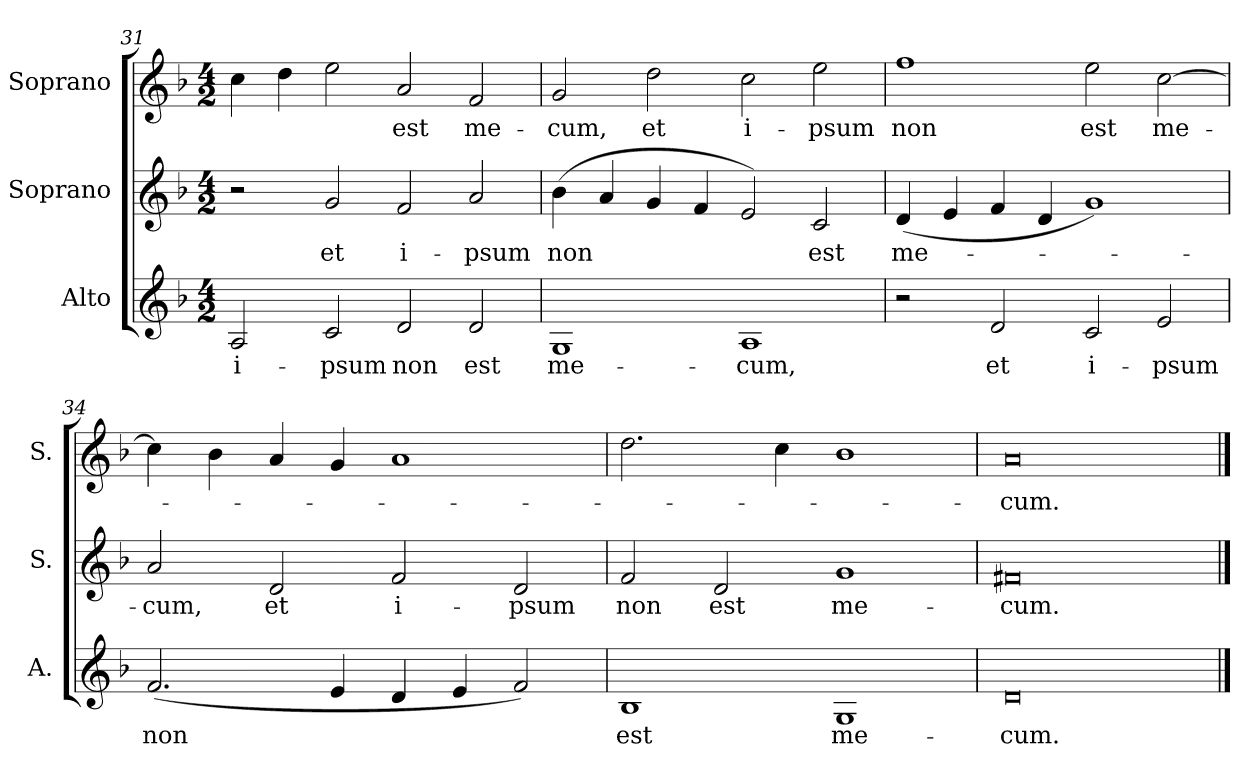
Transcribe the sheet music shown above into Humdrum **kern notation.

**kern	**text	**kern	**text	**kern	**text
*part3	*part3	*part2	*part2	*part1	*part1
*staff3	*staff3	*staff2	*staff2	*staff1	*staff1
*I"Alto	*	*I"Soprano	*	*I"Soprano	*
*I'A.	*	*I'S.	*	*I'S.	*
*clefG2	*	*clefG2	*	*clefG2	*
*k[b-]	*	*k[b-]	*	*k[b-]	*
*F:	*	*F:	*	*F:	*
*M4/2	*	*M4/2	*	*M4/2	*
=31	=31	=31	=31	=31	=31
!	!LO:LY:b:color=#000000	!	!	!	!
2Ai/	i-	2r	.	4cci\	.
.	.	.	.	4ddi\	.
!	!LO:LY:b:color=#000000	!	!	!	!
!	!	!	!LO:LY:b:color=#000000	!	!
2ci/	-psum	2gi/	et	2eei\	.
!	!LO:LY:b:color=#000000	!	!	!	!
!	!	!	!LO:LY:b:color=#000000	!	!
!	!	!	!	!	!LO:LY:b:color=#000000
2di/	non	2fi/	i-	2ai/	-est
!	!LO:LY:b:color=#000000	!	!	!	!
!	!	!	!LO:LY:b:color=#000000	!	!
!	!	!	!	!	!LO:LY:b:color=#000000
2di/	est	2ai/	-psum	2fi/	me-
=32	=32	=32	=32	=32	=32
!	!LO:LY:b:color=#000000	!	!	!	!
!	!	!	!LO:LY:b:color=#000000	!	!
!	!	!	!	!	!LO:LY:b:color=#000000
1Gi	me-	(4b-i\	non	2gi/	-cum,
.	.	4ai/	.	.	.
!	!	!	!	!	!LO:LY:b:color=#000000
.	.	4gi/	.	2ddi\	et
.	.	4fi/	.	.	.
!	!LO:LY:b:color=#000000	!	!	!	!
!	!	!	!	!	!LO:LY:b:color=#000000
1Ai	-cum,	2ei/)	.	2cci\	i-
!	!	!	!LO:LY:b:color=#000000	!	!
!	!	!	!	!	!LO:LY:b:color=#000000
.	.	2ci/	est	2eei\	-psum
!!LO:LB:g=z
=33	=33	=33	=33	=33	=33
!	!	!	!LO:LY:b:color=#000000	!	!
!	!	!	!	!	!LO:LY:b:color=#000000
2r	.	(4di/	me-	1ffi	non
.	.	4ei/	.	.	.
!	!LO:LY:b:color=#000000	!	!	!	!
2di/	et	4fi/	.	.	.
.	.	4di/	.	.	.
!	!LO:LY:b:color=#000000	!	!	!	!
!	!	!	!	!	!LO:LY:b:color=#000000
2ci/	i-	1gi)	.	2eei\	est
!	!LO:LY:b:color=#000000	!	!	!	!
!	!	!	!	!	!LO:LY:b:color=#000000
2ei/	-psum	.	.	[2cci\	me-
=34	=34	=34	=34	=34	=34
!	!LO:LY:b:color=#000000	!	!	!	!
!	!	!	!LO:LY:b:color=#000000	!	!
(2.fi/	non	2ai/	-cum,	4cci\]	.
.	.	.	.	4b-i\	.
!	!	!	!LO:LY:b:color=#000000	!	!
.	.	2di/	et	4ai/	.
4ei/	.	.	.	4gi/	.
!	!	!	!LO:LY:b:color=#000000	!	!
4di/	.	2fi/	i-	1ai	.
4ei/	.	.	.	.	.
!	!	!	!LO:LY:b:color=#000000	!	!
2fi/)	.	2di/	-psum	.	.
=35	=35	=35	=35	=35	=35
!	!LO:LY:b:color=#000000	!	!	!	!
!	!	!	!LO:LY:b:color=#000000	!	!
1B-i	est	2fi/	non	2.ddi\	.
!	!	!	!LO:LY:b:color=#000000	!	!
.	.	2di/	est	.	.
.	.	.	.	4cci\	.
!	!LO:LY:b:color=#000000	!	!	!	!
!	!	!	!LO:LY:b:color=#000000	!	!
1Gi	me-	1gi	me-	1b-i	.
=36	=36	=36	=36	=36	=36
!	!LO:LY:b:color=#000000	!	!	!	!
!	!	!	!LO:LY:b:color=#000000	!	!
!	!	!	!	!	!LO:LY:b:color=#000000
0di	-cum.	0f#Xi	-cum.	0ai	-cum.
==	==	==	==	==	==
*-	*-	*-	*-	*-	*-
